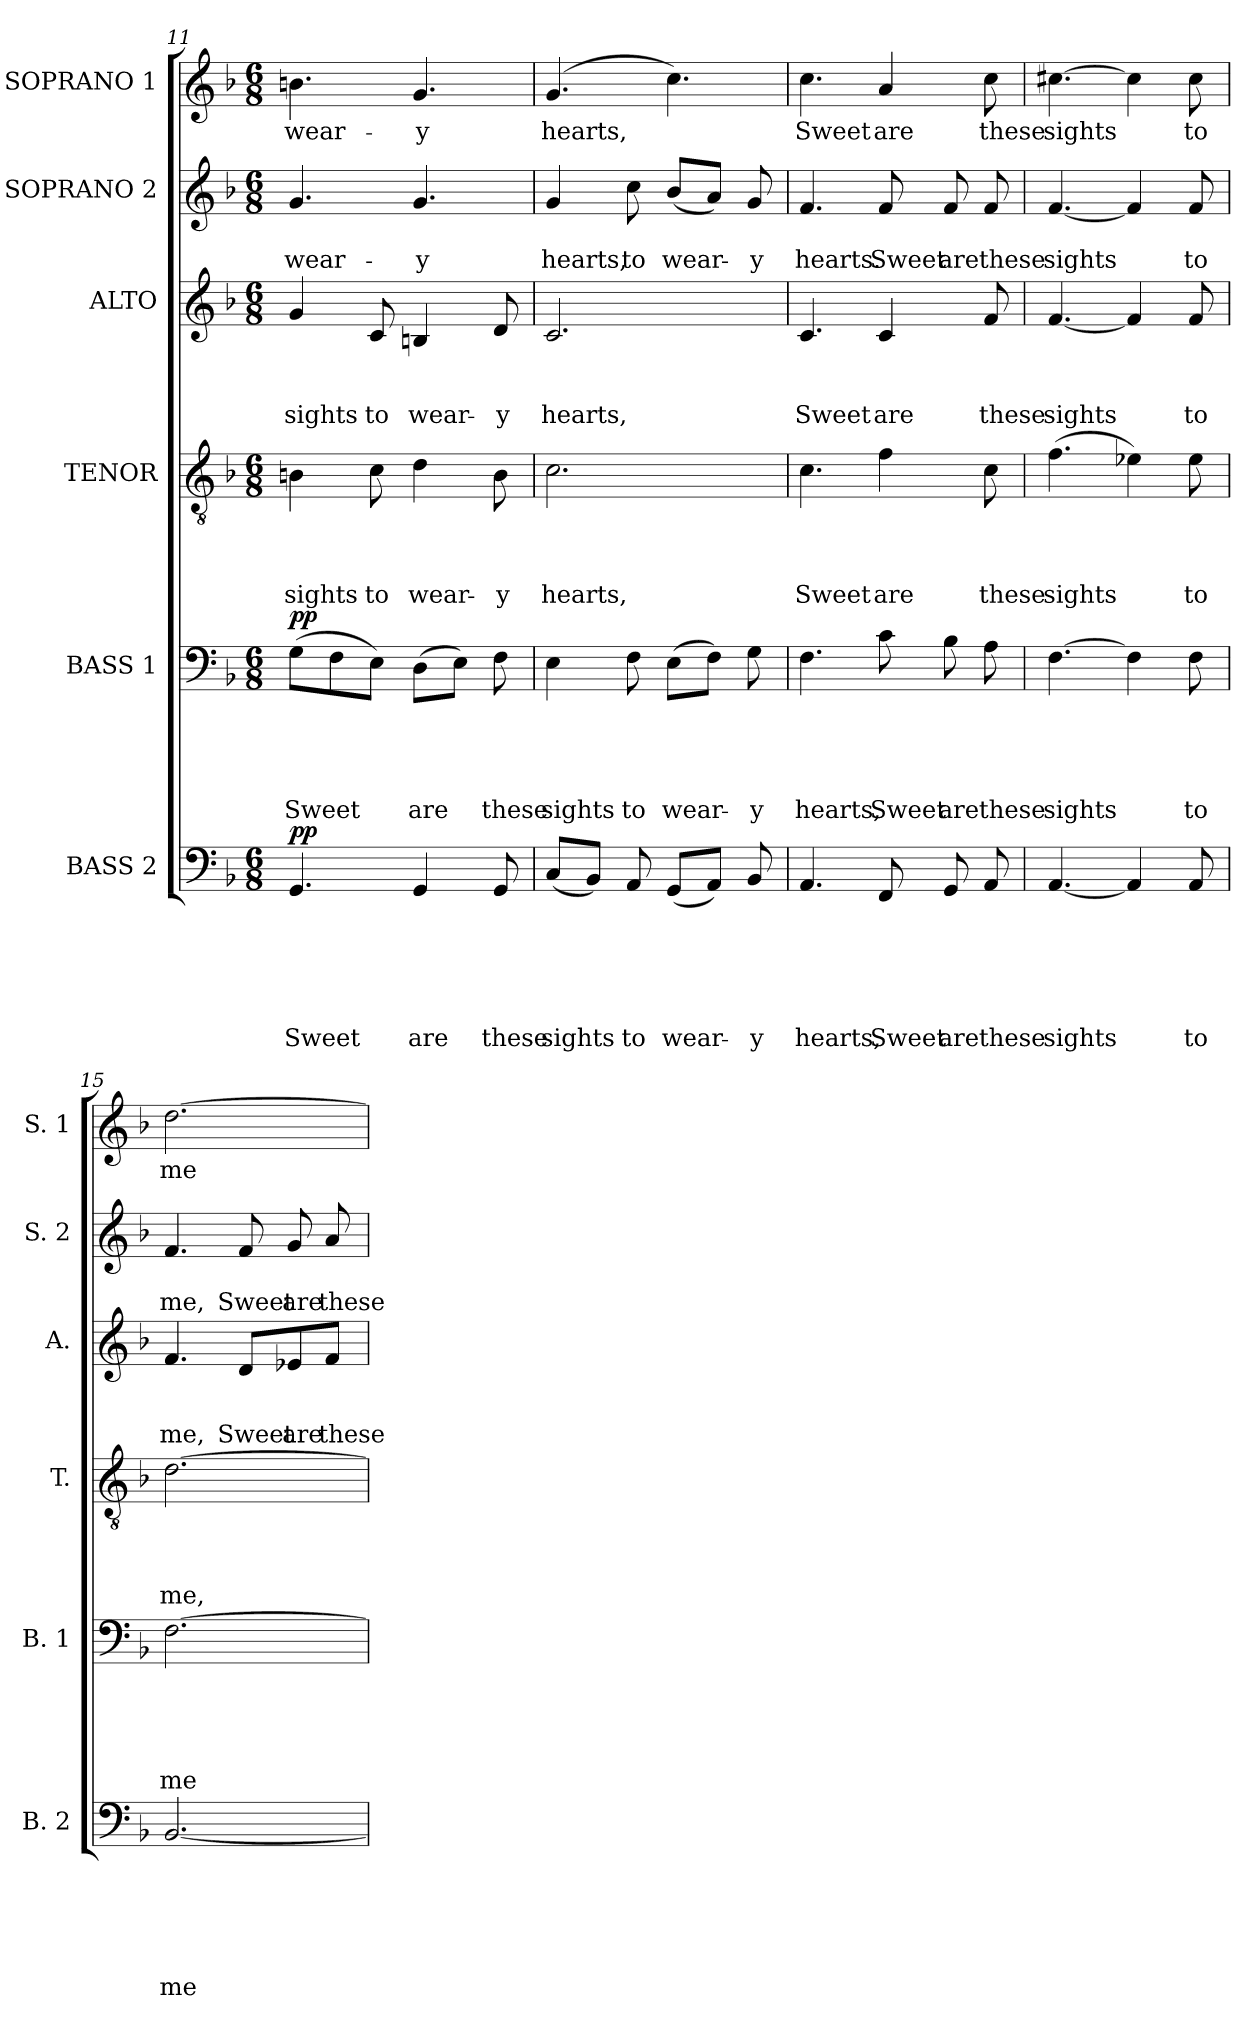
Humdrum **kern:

**kern	**text	**text	**text	**text	**text	**text	**dynam	**kern	**text	**text	**text	**text	**text	**dynam	**kern	**text	**text	**text	**text	**kern	**text	**text	**text	**kern	**text	**text	**kern	**text
*part6	*part6	*part6	*part6	*part6	*part6	*part6	*part6	*part5	*part5	*part5	*part5	*part5	*part5	*part5	*part4	*part4	*part4	*part4	*part4	*part3	*part3	*part3	*part3	*part2	*part2	*part2	*part1	*part1
*staff6	*staff6	*staff6	*staff6	*staff6	*staff6	*staff6	*staff6	*staff5	*staff5	*staff5	*staff5	*staff5	*staff5	*staff5	*staff4	*staff4	*staff4	*staff4	*staff4	*staff3	*staff3	*staff3	*staff3	*staff2	*staff2	*staff2	*staff1	*staff1
*I"BASS 2	*	*	*	*	*	*	*	*I"BASS 1	*	*	*	*	*	*	*I"TENOR	*	*	*	*	*I"ALTO	*	*	*	*I"SOPRANO 2	*	*	*I"SOPRANO 1	*
*I'B. 2	*	*	*	*	*	*	*	*I'B. 1	*	*	*	*	*	*	*I'T.	*	*	*	*	*I'A.	*	*	*	*I'S. 2	*	*	*I'S. 1	*
*clefF4	*	*	*	*	*	*	*	*clefF4	*	*	*	*	*	*	*clefGv2	*	*	*	*	*clefG2	*	*	*	*clefG2	*	*	*clefG2	*
*k[b-]	*	*	*	*	*	*	*	*k[b-]	*	*	*	*	*	*	*k[b-]	*	*	*	*	*k[b-]	*	*	*	*k[b-]	*	*	*k[b-]	*
*F:	*	*	*	*	*	*	*	*F:	*	*	*	*	*	*	*F:	*	*	*	*	*F:	*	*	*	*F:	*	*	*F:	*
*M6/8	*	*	*	*	*	*	*	*M6/8	*	*	*	*	*	*	*M6/8	*	*	*	*	*M6/8	*	*	*	*M6/8	*	*	*M6/8	*
=11	=11	=11	=11	=11	=11	=11	=11	=11	=11	=11	=11	=11	=11	=11	=11	=11	=11	=11	=11	=11	=11	=11	=11	=11	=11	=11	=11	=11
!	!	!	!	!	!	!LO:LY:b	!LO:DY:a	!	!	!	!	!	!LO:LY:b	!LO:DY:a	!	!	!	!	!LO:LY:b	!	!	!	!LO:LY:b	!	!	!LO:LY:b	!	!LO:LY:b
4.GG/	.	.	.	.	.	Sweet	pp	(>8G\L	.	.	.	.	Sweet	pp	4Bn\	.	.	.	sights	4g/	.	.	sights	4.g/	.	wear-	4.bn\	wear-
.	.	.	.	.	.	.	.	8F\	.	.	.	.	.	.	.	.	.	.	.	.	.	.	.	.	.	.	.	.
!	!	!	!	!	!	!	!	!	!	!	!	!	!	!	!	!	!	!	!LO:LY:b	!	!	!	!LO:LY:b	!	!	!	!	!
.	.	.	.	.	.	.	.	8E\J)	.	.	.	.	.	.	8c\	.	.	.	to	8c/	.	.	to	.	.	.	.	.
!	!	!	!	!	!	!LO:LY:b	!	!	!	!	!	!	!LO:LY:b	!	!	!	!	!	!LO:LY:b	!	!	!	!LO:LY:b	!	!	!LO:LY:b	!	!LO:LY:b
4GG/	.	.	.	.	.	are	.	(>8D\L	.	.	.	.	are	.	4d\	.	.	.	wear-	4Bn/	.	.	wear-	4.g/	.	-y	4.g/	-y
.	.	.	.	.	.	.	.	8E\J)	.	.	.	.	.	.	.	.	.	.	.	.	.	.	.	.	.	.	.	.
!	!	!	!	!	!	!LO:LY:b	!	!	!	!	!	!	!LO:LY:b	!	!	!	!	!	!LO:LY:b	!	!	!	!LO:LY:b	!	!	!	!	!
8GG/	.	.	.	.	.	these	.	8F\	.	.	.	.	these	.	8B\	.	.	.	-y	8d/	.	.	-y	.	.	.	.	.
=12	=12	=12	=12	=12	=12	=12	=12	=12	=12	=12	=12	=12	=12	=12	=12	=12	=12	=12	=12	=12	=12	=12	=12	=12	=12	=12	=12	=12
!	!	!	!	!	!	!LO:LY:b	!	!	!	!	!	!	!LO:LY:b	!	!	!	!	!	!LO:LY:b	!	!	!	!LO:LY:b	!	!	!LO:LY:b	!	!LO:LY:b
(<8C/L	.	.	.	.	.	sights	.	4E\	.	.	.	.	sights	.	2.c\	.	.	.	hearts,	2.c/	.	.	hearts,	4g/	.	hearts,	(4.g/	hearts,
8BB-/J)	.	.	.	.	.	.	.	.	.	.	.	.	.	.	.	.	.	.	.	.	.	.	.	.	.	.	.	.
!	!	!	!	!	!	!LO:LY:b	!	!	!	!	!	!	!LO:LY:b	!	!	!	!	!	!	!	!	!	!	!	!	!LO:LY:b	!	!
8AA/	.	.	.	.	.	to	.	8F\	.	.	.	.	to	.	.	.	.	.	.	.	.	.	.	8cc\	.	to	.	.
!	!	!	!	!	!	!LO:LY:b	!	!	!	!	!	!	!LO:LY:b	!	!	!	!	!	!	!	!	!	!	!	!	!LO:LY:b	!	!
(<8GG/L	.	.	.	.	.	wear-	.	(>8E\L	.	.	.	.	wear-	.	.	.	.	.	.	.	.	.	.	(<8b-/L	.	wear-	4.cc\)	.
8AA/J)	.	.	.	.	.	.	.	8F\J)	.	.	.	.	.	.	.	.	.	.	.	.	.	.	.	8a/J)	.	.	.	.
!	!	!	!	!	!	!LO:LY:b	!	!	!	!	!	!	!LO:LY:b	!	!	!	!	!	!	!	!	!	!	!	!	!LO:LY:b	!	!
8BB-/	.	.	.	.	.	-y	.	8G\	.	.	.	.	-y	.	.	.	.	.	.	.	.	.	.	8g/	.	-y	.	.
!!LO:LB:g=z
=13	=13	=13	=13	=13	=13	=13	=13	=13	=13	=13	=13	=13	=13	=13	=13	=13	=13	=13	=13	=13	=13	=13	=13	=13	=13	=13	=13	=13
!	!	!	!	!	!	!LO:LY:b	!	!	!	!	!	!	!LO:LY:b	!	!	!	!	!	!LO:LY:b	!	!	!	!LO:LY:b	!	!	!LO:LY:b	!	!LO:LY:b
4.AA/	.	.	.	.	.	hearts,	.	4.F\	.	.	.	.	hearts,	.	4.c\	.	.	.	Sweet	4.c/	.	.	Sweet	4.f/	.	hearts.	4.cc\	Sweet
!	!	!	!	!	!	!LO:LY:b	!	!	!	!	!	!	!LO:LY:b	!	!	!	!	!	!LO:LY:b	!	!	!	!LO:LY:b	!	!	!LO:LY:b	!	!LO:LY:b
8FF/	.	.	.	.	.	Sweet	.	8c\	.	.	.	.	Sweet	.	4f\	.	.	.	are	4c/	.	.	are	8f/	.	Sweet	4a/	are
!	!	!	!	!	!	!LO:LY:b	!	!	!	!	!	!	!LO:LY:b	!	!	!	!	!	!	!	!	!	!	!	!	!LO:LY:b	!	!
8GG/	.	.	.	.	.	are	.	8B-\	.	.	.	.	are	.	.	.	.	.	.	.	.	.	.	8f/	.	are	.	.
!	!	!	!	!	!	!LO:LY:b	!	!	!	!	!	!	!LO:LY:b	!	!	!	!	!	!LO:LY:b	!	!	!	!LO:LY:b	!	!	!LO:LY:b	!	!LO:LY:b
8AA/	.	.	.	.	.	these	.	8A\	.	.	.	.	these	.	8c\	.	.	.	these	8f/	.	.	these	8f/	.	these	8cc\	these
=14	=14	=14	=14	=14	=14	=14	=14	=14	=14	=14	=14	=14	=14	=14	=14	=14	=14	=14	=14	=14	=14	=14	=14	=14	=14	=14	=14	=14
!	!	!	!	!	!	!LO:LY:b	!	!	!	!	!	!	!LO:LY:b	!	!	!	!	!	!LO:LY:b	!	!	!	!LO:LY:b	!	!	!LO:LY:b	!	!LO:LY:b
[<4.AA/	.	.	.	.	.	sights	.	[>4.F\	.	.	.	.	sights	.	(>4.f\	.	.	.	sights	[<4.f/	.	.	sights	[<4.f/	.	sights	[>4.cc#X\	sights
4AA/]	.	.	.	.	.	.	.	4F\]	.	.	.	.	.	.	4e-X\)	.	.	.	.	4f/]	.	.	.	4f/]	.	.	4cc#\]	.
!	!	!	!	!	!	!LO:LY:b	!	!	!	!	!	!	!LO:LY:b	!	!	!	!	!	!LO:LY:b	!	!	!	!LO:LY:b	!	!	!LO:LY:b	!	!LO:LY:b
8AA/	.	.	.	.	.	to	.	8F\	.	.	.	.	to	.	8e-\	.	.	.	to	8f/	.	.	to	8f/	.	to	8cc#\	to
=15	=15	=15	=15	=15	=15	=15	=15	=15	=15	=15	=15	=15	=15	=15	=15	=15	=15	=15	=15	=15	=15	=15	=15	=15	=15	=15	=15	=15
!	!	!	!	!	!	!LO:LY:b	!	!	!	!	!	!	!LO:LY:b	!	!	!	!	!	!LO:LY:b	!	!	!	!LO:LY:b	!	!	!LO:LY:b	!	!LO:LY:b
[<2.BB-/	.	.	.	.	.	me	.	[>2.F\	.	.	.	.	me	.	[>2.d\	.	.	.	me,	4.f/	.	.	me,	4.f/	.	me,	[>2.dd\	me
!	!	!	!	!	!	!	!	!	!	!	!	!	!	!	!	!	!	!	!	!	!	!	!LO:LY:b	!	!	!LO:LY:b	!	!
.	.	.	.	.	.	.	.	.	.	.	.	.	.	.	.	.	.	.	.	8d/L	.	.	Sweet	8f/	.	Sweet	.	.
!	!	!	!	!	!	!	!	!	!	!	!	!	!	!	!	!	!	!	!	!	!	!	!LO:LY:b	!	!	!LO:LY:b	!	!
.	.	.	.	.	.	.	.	.	.	.	.	.	.	.	.	.	.	.	.	8e-X/	.	.	are	8g/	.	are	.	.
!	!	!	!	!	!	!	!	!	!	!	!	!	!	!	!	!	!	!	!	!	!	!	!LO:LY:b	!	!	!LO:LY:b	!	!
.	.	.	.	.	.	.	.	.	.	.	.	.	.	.	.	.	.	.	.	8f/J	.	.	these	8a/	.	these	.	.
=	=	=	=	=	=	=	=	=	=	=	=	=	=	=	=	=	=	=	=	=	=	=	=	=	=	=	=	=
*-	*-	*-	*-	*-	*-	*-	*-	*-	*-	*-	*-	*-	*-	*-	*-	*-	*-	*-	*-	*-	*-	*-	*-	*-	*-	*-	*-	*-
